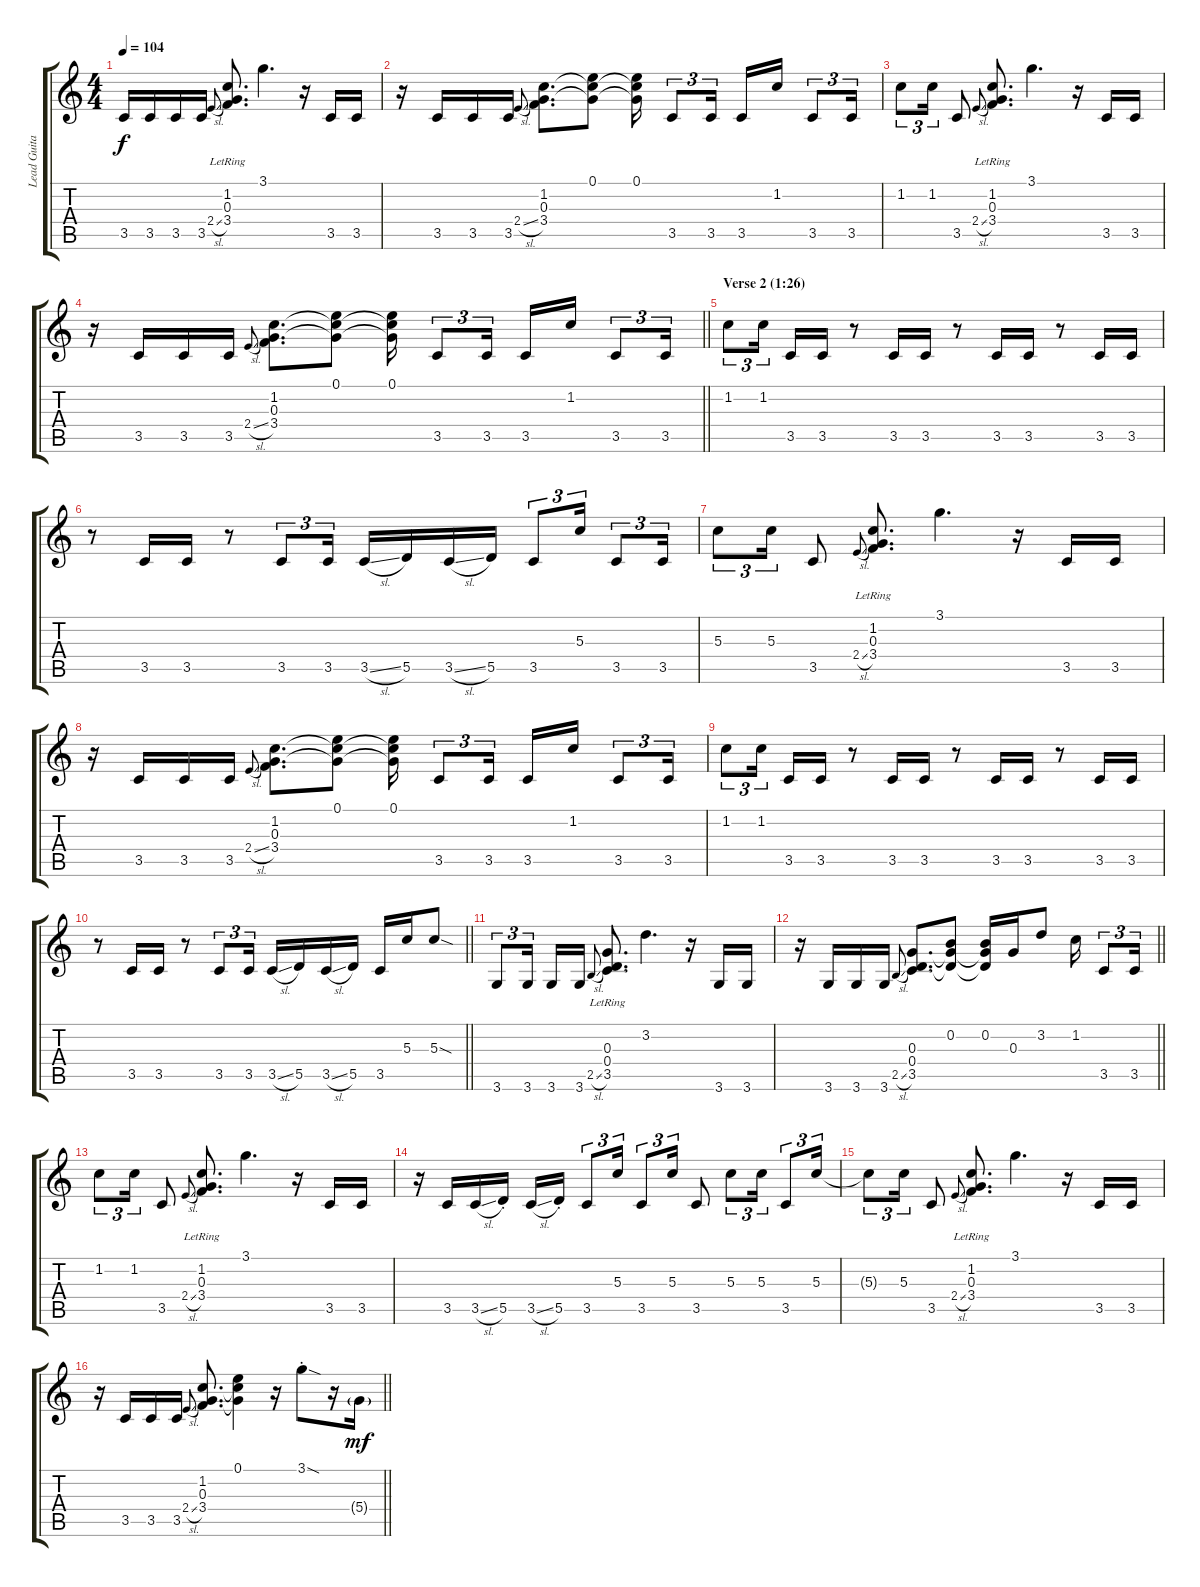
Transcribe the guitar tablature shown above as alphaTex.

\track ("Lead Guitar" "Lead Guita") {instrument overdrivenguitar}
\staff {score tabs}
\tuning (E4 B3 G3 D3 A2 E2) {hide}
\ts (4 4)
\tempo 104
\clef g2
\ks c
3.5{t}.16{dy f} 3.5.16 3.5.16 3.5.16 2.4{sl}.8{gr onbeat} (1.2{lr} 0.3{lr} 3.4{lr}).8{d} 3.1.4{d} r.16 3.5.16 3.5.16 |
r.16 3.5.16 3.5.16 3.5.16 2.4{sl}.8{gr onbeat} (1.2 0.3 3.4).8{d} (0.1 1.2{t} 0.3{t}).8 (0.1 1.2{t} 0.3{t}).16 3.5.8{tu (3 2)} 3.5.16{tu (3 2)} 3.5.16 1.2.16 3.5.8{tu (3 2)} 3.5.16{tu (3 2)} |
1.2.8{tu (3 2)} 1.2.16{tu (3 2)} 3.5.8 2.4{sl}.8{gr onbeat} (1.2{lr} 0.3{lr} 3.4{lr}).8{d} 3.1.4{d} r.16 3.5.16 3.5.16 |
\barLineRight lightlight
r.16 3.5.16 3.5.16 3.5.16 2.4{sl}.8{gr onbeat} (1.2 0.3 3.4).8{d} (0.1 1.2{t} 0.3{t}).8 (0.1 1.2{t} 0.3{t}).16 3.5.8{tu (3 2)} 3.5.16{tu (3 2)} 3.5.16 1.2.16 3.5.8{tu (3 2)} 3.5.16{tu (3 2)} |
\section ("" "Verse 2 (1:26)")
1.2.8{tu (3 2)} 1.2.16{tu (3 2) beam splitsecondary} 3.5.16 3.5.16 r.8 3.5.16 3.5.16 r.8 3.5.16 3.5.16 r.8 3.5.16 3.5.16 |
r.8 3.5.16 3.5.16 r.8 3.5.8{tu (3 2)} 3.5.16{tu (3 2)} 3.5{sl}.16 5.5.16 3.5{sl}.16 5.5.16 3.5.8{tu (3 2)} 5.3.16{tu (3 2)} 3.5.8{tu (3 2)} 3.5.16{tu (3 2)} |
5.3.8{tu (3 2)} 5.3.16{tu (3 2)} 3.5.8 2.4{sl}.8{gr onbeat} (1.2{lr} 0.3{lr} 3.4{lr}).8{d} 3.1.4{d} r.16 3.5.16 3.5.16 |
r.16 3.5.16 3.5.16 3.5.16 2.4{sl}.8{gr onbeat} (1.2 0.3 3.4).8{d} (0.1 1.2{t} 0.3{t}).8 (0.1 1.2{t} 0.3{t}).16 3.5.8{tu (3 2)} 3.5.16{tu (3 2)} 3.5.16 1.2.16 3.5.8{tu (3 2)} 3.5.16{tu (3 2)} |
1.2.8{tu (3 2)} 1.2.16{tu (3 2) beam splitsecondary} 3.5.16 3.5.16 r.8 3.5.16 3.5.16 r.8 3.5.16 3.5.16 r.8 3.5.16 3.5.16 |
\barLineRight lightlight
r.8 3.5.16 3.5.16 r.8 3.5.8{tu (3 2)} 3.5.16{tu (3 2)} 3.5{sl}.16 5.5.16 3.5{sl}.16 5.5.16 3.5.16 5.3.16 5.3{sod}.8 |
3.6.8{tu (3 2)} 3.6.16{tu (3 2) beam splitsecondary} 3.6.16 3.6.16 2.5{sl}.8{gr onbeat} (0.3{lr} 0.4{lr} 3.5{lr}).8{d} 3.2.4{d} r.16 3.6.16 3.6.16 |
\barLineRight lightlight
r.16 3.6.16 3.6.16 3.6.16 2.5{sl}.8{gr onbeat} (0.3 0.4 3.5).8{d} (0.2 0.3{t} 0.4{t}).8 (0.2 0.3{t} 0.4{t}).16 0.3.16 3.2.8 1.2.16 3.5.8{tu (3 2)} 3.5.16{tu (3 2)} |
1.2.8{tu (3 2)} 1.2.16{tu (3 2)} 3.5.8 2.4{sl}.8{gr onbeat} (1.2{lr} 0.3{lr} 3.4{lr}).8{d} 3.1.4{d} r.16 3.5.16 3.5.16 |
r.16 3.5.16 3.5{sl}.16 5.5{st}.16 3.5{sl}.16 5.5{st}.16 3.5.8{tu (3 2)} 5.3.16{tu (3 2)} 3.5.8{tu (3 2)} 5.3.16{tu (3 2)} 3.5.8 5.3.8{tu (3 2)} 5.3.16{tu (3 2)} 3.5.8{tu (3 2)} 5.3.16{tu (3 2)} |
5.3{t}.8{tu (3 2)} 5.3.16{tu (3 2)} 3.5.8 2.4{sl}.8{gr onbeat} (1.2{lr} 0.3{lr} 3.4{lr}).8{d} 3.1.4{d} r.16 3.5.16 3.5.16 |
\barLineRight lightlight
r.16 3.5.16 3.5.16 3.5.16 2.4{sl}.8{gr onbeat} (1.2 0.3 3.4).8{d} (0.1 1.2{t} 0.3{t}).4 r.16 3.1{sod st}.8 r.16 5.4{g}.16{dy mf}
